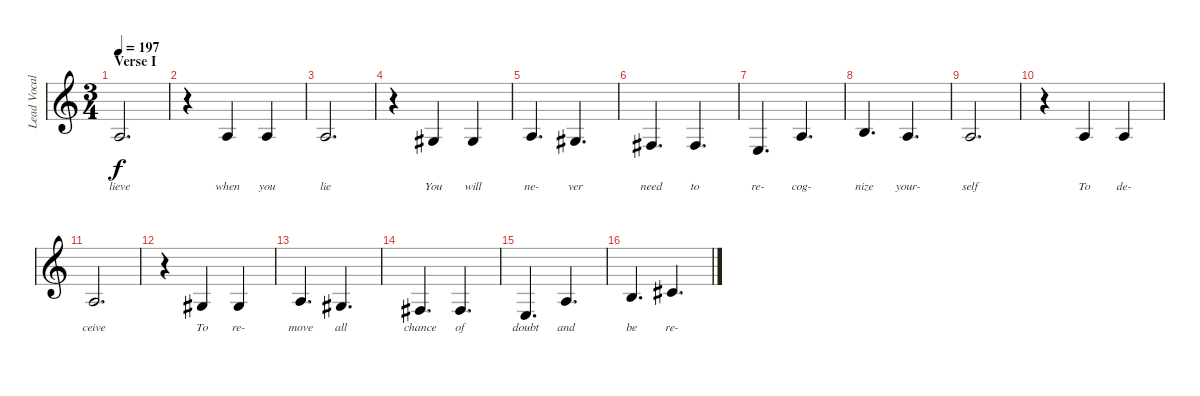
\track ("Lead Vocals I" "Lead Vocal") {instrument lead6voice}
\staff {score}
\tuning (Eb4 Bb3 Gb3 Db3 Ab2 Db2) {hide}
\ts (3 4)
\section ("" "Verse I")
\tempo 197
\clef g2
\ks c
5.4{be (custom 0 6 10 6 15 0 60 0)}.2{d lyrics (0 "lieve") lyrics (1 "") lyrics (2 "") lyrics (3 "") lyrics (4 "") dy f} |
r.4 8.4.4{lyrics (0 "when") lyrics (1 "") lyrics (2 "") lyrics (3 "") lyrics (4 "")} 8.4.4{lyrics (0 "you") lyrics (1 "") lyrics (2 "") lyrics (3 "") lyrics (4 "")} |
5.4{be (custom 0 6 10 6 15 0 60 0)}.2{d lyrics (0 "lie") lyrics (1 "") lyrics (2 "") lyrics (3 "") lyrics (4 "")} |
r.4 7.4.4{lyrics (0 "You") lyrics (1 "") lyrics (2 "") lyrics (3 "") lyrics (4 "")} 7.4.4{lyrics (0 "will") lyrics (1 "") lyrics (2 "") lyrics (3 "") lyrics (4 "")} |
8.4.4{d lyrics (0 "ne-") lyrics (1 "") lyrics (2 "") lyrics (3 "") lyrics (4 "")} 7.4.4{d lyrics (0 "ver") lyrics (1 "") lyrics (2 "") lyrics (3 "") lyrics (4 "")} |
5.4.4{d lyrics (0 "need") lyrics (1 "") lyrics (2 "") lyrics (3 "") lyrics (4 "")} 8.5{be (custom 0 4 14 4 25 0 60 0)}.4{d lyrics (0 "to") lyrics (1 "") lyrics (2 "") lyrics (3 "") lyrics (4 "")} |
8.5.4{d lyrics (0 "re-") lyrics (1 "") lyrics (2 "") lyrics (3 "") lyrics (4 "")} 8.4.4{d lyrics (0 "cog-") lyrics (1 "") lyrics (2 "") lyrics (3 "") lyrics (4 "")} |
5.3.4{d lyrics (0 "nize") lyrics (1 "") lyrics (2 "") lyrics (3 "") lyrics (4 "")} 8.4.4{d lyrics (0 "your-") lyrics (1 "") lyrics (2 "") lyrics (3 "") lyrics (4 "")} |
5.4{be (custom 0 6 10 6 15 0 60 0)}.2{d lyrics (0 "self") lyrics (1 "") lyrics (2 "") lyrics (3 "") lyrics (4 "")} |
r.4 8.4.4{lyrics (0 "To") lyrics (1 "") lyrics (2 "") lyrics (3 "") lyrics (4 "")} 8.4.4{lyrics (0 "de-") lyrics (1 "") lyrics (2 "") lyrics (3 "") lyrics (4 "")} |
5.4{be (custom 0 6 10 6 15 0 60 0)}.2{d lyrics (0 "ceive") lyrics (1 "") lyrics (2 "") lyrics (3 "") lyrics (4 "")} |
r.4 7.4.4{lyrics (0 "To") lyrics (1 "") lyrics (2 "") lyrics (3 "") lyrics (4 "")} 7.4.4{lyrics (0 "re-") lyrics (1 "") lyrics (2 "") lyrics (3 "") lyrics (4 "")} |
7.4{be (custom 0 2 25 2 35 0 60 0)}.4{d lyrics (0 "move") lyrics (1 "") lyrics (2 "") lyrics (3 "") lyrics (4 "")} 7.4.4{d lyrics (0 "all") lyrics (1 "") lyrics (2 "") lyrics (3 "") lyrics (4 "")} |
5.4.4{d lyrics (0 "chance") lyrics (1 "") lyrics (2 "") lyrics (3 "") lyrics (4 "")} 8.5{be (custom 0 4 25 4 35 0 60 0)}.4{d lyrics (0 "of") lyrics (1 "") lyrics (2 "") lyrics (3 "") lyrics (4 "")} |
8.5.4{d lyrics (0 "doubt") lyrics (1 "") lyrics (2 "") lyrics (3 "") lyrics (4 "")} 8.4.4{d lyrics (0 "and") lyrics (1 "") lyrics (2 "") lyrics (3 "") lyrics (4 "")} |
5.3.4{d lyrics (0 "be") lyrics (1 "") lyrics (2 "") lyrics (3 "") lyrics (4 "")} 7.3.4{d lyrics (0 "re-") lyrics (1 "") lyrics (2 "") lyrics (3 "") lyrics (4 "")}
